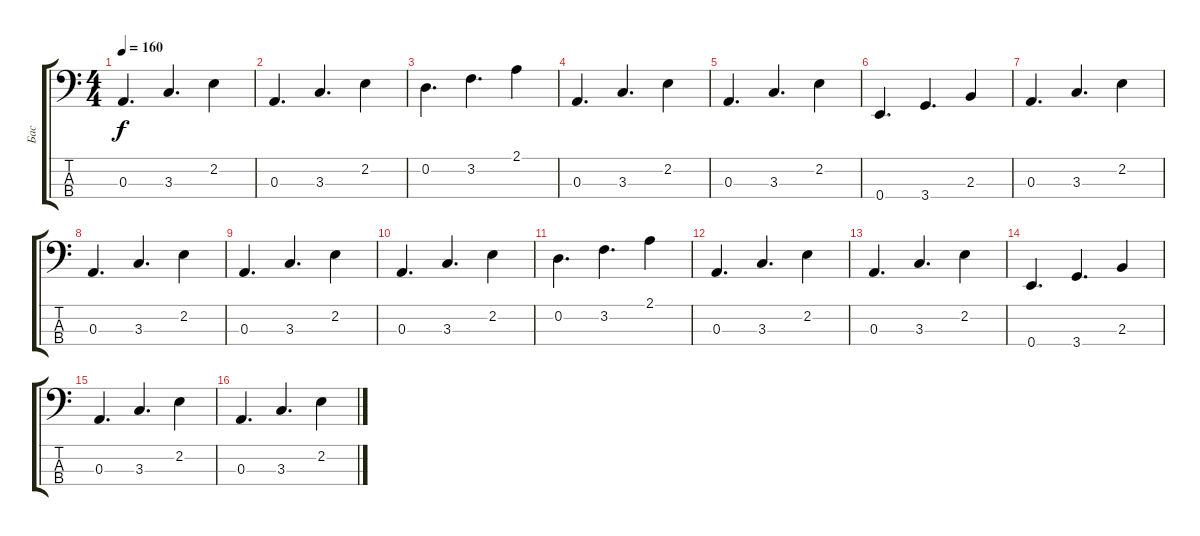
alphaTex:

\track ("Бас" "Бас") {instrument electricbassfinger}
\staff {score tabs}
\tuning (G2 D2 A1 E1) {hide}
\ts (4 4)
\tempo 160
\clef f4
\ks c
0.3.4{d dy f} 3.3.4{d} 2.2.4 |
0.3.4{d} 3.3.4{d} 2.2.4 |
0.2.4{d} 3.2.4{d} 2.1.4 |
0.3.4{d} 3.3.4{d} 2.2.4 |
0.3.4{d} 3.3.4{d} 2.2.4 |
0.4.4{d} 3.4.4{d} 2.3.4 |
0.3.4{d} 3.3.4{d} 2.2.4 |
0.3.4{d} 3.3.4{d} 2.2.4 |
0.3.4{d} 3.3.4{d} 2.2.4 |
0.3.4{d} 3.3.4{d} 2.2.4 |
0.2.4{d} 3.2.4{d} 2.1.4 |
0.3.4{d} 3.3.4{d} 2.2.4 |
0.3.4{d} 3.3.4{d} 2.2.4 |
0.4.4{d} 3.4.4{d} 2.3.4 |
0.3.4{d} 3.3.4{d} 2.2.4 |
0.3.4{d} 3.3.4{d} 2.2.4
